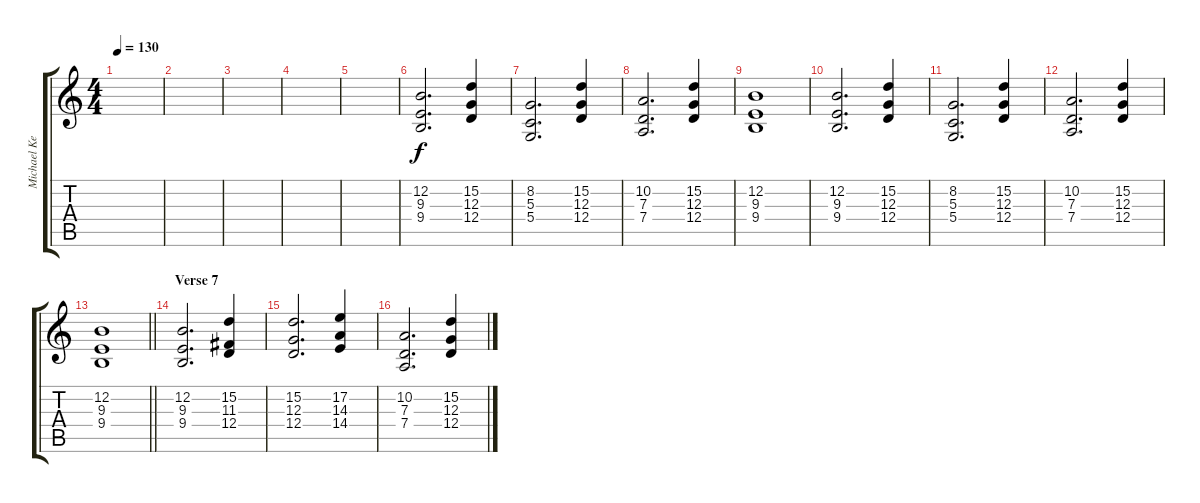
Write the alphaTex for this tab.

\track ("Michael Kenny" "Michael Ke") {instrument stringensemble1}
\staff {score tabs}
\tuning (E4 B3 G3 D3 A2 E2) {hide}
\ts (4 4)
\tempo 130
\clef g2
\ks c
|
|
|
|
|
(12.2 9.3 9.4).2{d} (15.2 12.3 12.4).4 |
(8.2 5.3 5.4).2{d} (15.2 12.3 12.4).4 |
(10.2 7.3 7.4).2{d} (15.2 12.3 12.4).4 |
(12.2 9.3 9.4).1 |
(12.2 9.3 9.4).2{d} (15.2 12.3 12.4).4 |
(8.2 5.3 5.4).2{d} (15.2 12.3 12.4).4 |
(10.2 7.3 7.4).2{d} (15.2 12.3 12.4).4 |
\barLineRight lightlight
(12.2 9.3 9.4).1 |
\section ("" "Verse 7")
(12.2 9.3 9.4).2{d} (15.2 11.3 12.4).4 |
(15.2 12.3 12.4).2{d} (17.2 14.3 14.4).4 |
(10.2 7.3 7.4).2{d} (15.2 12.3 12.4).4
